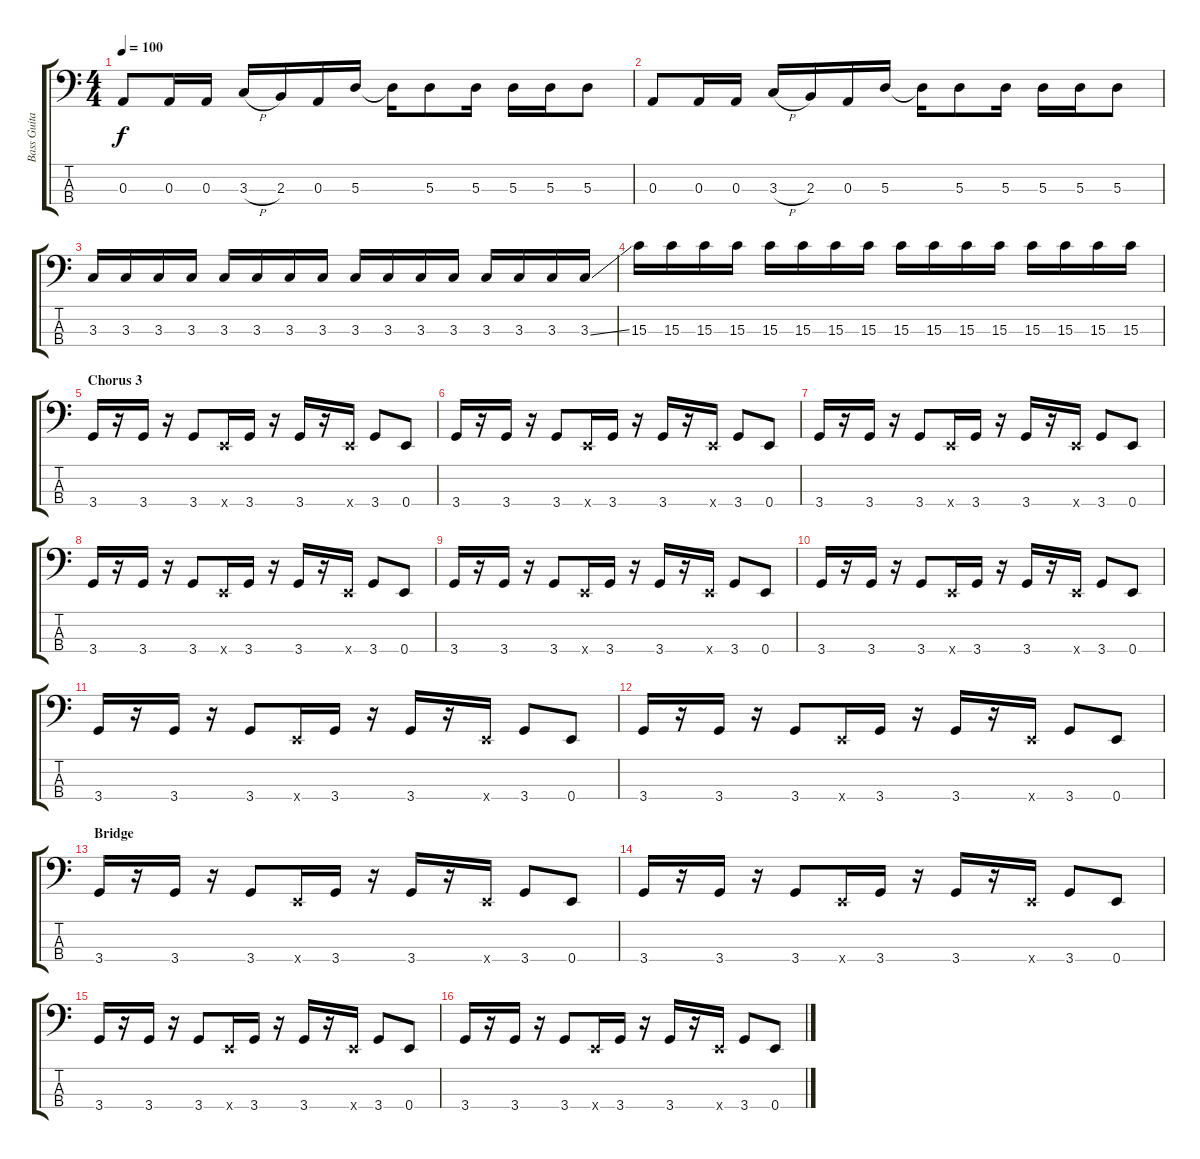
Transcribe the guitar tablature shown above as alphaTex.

\track ("Bass Guitar" "Bass Guita") {instrument electricbassfinger}
\staff {score tabs}
\tuning (G2 D2 A1 E1) {hide}
\ts (4 4)
\tempo 100
\clef f4
\ks c
0.3.8{dy f} 0.3.16 0.3.16 3.3{h}.16 2.3.16 0.3.16 5.3.16 5.3{t}.16 5.3.8 5.3.16 5.3.16 5.3.16 5.3.8 |
0.3.8 0.3.16 0.3.16 3.3{h}.16 2.3.16 0.3.16 5.3.16 5.3{t}.16 5.3.8 5.3.16 5.3.16 5.3.16 5.3.8 |
3.3.16 3.3.16 3.3.16 3.3.16 3.3.16 3.3.16 3.3.16 3.3.16 3.3.16 3.3.16 3.3.16 3.3.16 3.3.16 3.3.16 3.3.16 3.3{ss}.16 |
15.3.16 15.3.16 15.3.16 15.3.16 15.3.16 15.3.16 15.3.16 15.3.16 15.3.16 15.3.16 15.3.16 15.3.16 15.3.16 15.3.16 15.3.16 15.3.16 |
\section ("" "Chorus 3")
3.4.16 r.16 3.4.16 r.16 3.4.8 0.4{x}.16 3.4.16 r.16 3.4.16 r.16 0.4{x}.16 3.4.8 0.4.8 |
3.4.16 r.16 3.4.16 r.16 3.4.8 0.4{x}.16 3.4.16 r.16 3.4.16 r.16 0.4{x}.16 3.4.8 0.4.8 |
3.4.16 r.16 3.4.16 r.16 3.4.8 0.4{x}.16 3.4.16 r.16 3.4.16 r.16 0.4{x}.16 3.4.8 0.4.8 |
3.4.16 r.16 3.4.16 r.16 3.4.8 0.4{x}.16 3.4.16 r.16 3.4.16 r.16 0.4{x}.16 3.4.8 0.4.8 |
3.4.16 r.16 3.4.16 r.16 3.4.8 0.4{x}.16 3.4.16 r.16 3.4.16 r.16 0.4{x}.16 3.4.8 0.4.8 |
3.4.16 r.16 3.4.16 r.16 3.4.8 0.4{x}.16 3.4.16 r.16 3.4.16 r.16 0.4{x}.16 3.4.8 0.4.8 |
3.4.16 r.16 3.4.16 r.16 3.4.8 0.4{x}.16 3.4.16 r.16 3.4.16 r.16 0.4{x}.16 3.4.8 0.4.8 |
3.4.16 r.16 3.4.16 r.16 3.4.8 0.4{x}.16 3.4.16 r.16 3.4.16 r.16 0.4{x}.16 3.4.8 0.4.8 |
\section ("" "Bridge")
3.4.16 r.16 3.4.16 r.16 3.4.8 0.4{x}.16 3.4.16 r.16 3.4.16 r.16 0.4{x}.16 3.4.8 0.4.8 |
3.4.16 r.16 3.4.16 r.16 3.4.8 0.4{x}.16 3.4.16 r.16 3.4.16 r.16 0.4{x}.16 3.4.8 0.4.8 |
3.4.16 r.16 3.4.16 r.16 3.4.8 0.4{x}.16 3.4.16 r.16 3.4.16 r.16 0.4{x}.16 3.4.8 0.4.8 |
3.4.16 r.16 3.4.16 r.16 3.4.8 0.4{x}.16 3.4.16 r.16 3.4.16 r.16 0.4{x}.16 3.4.8 0.4.8
